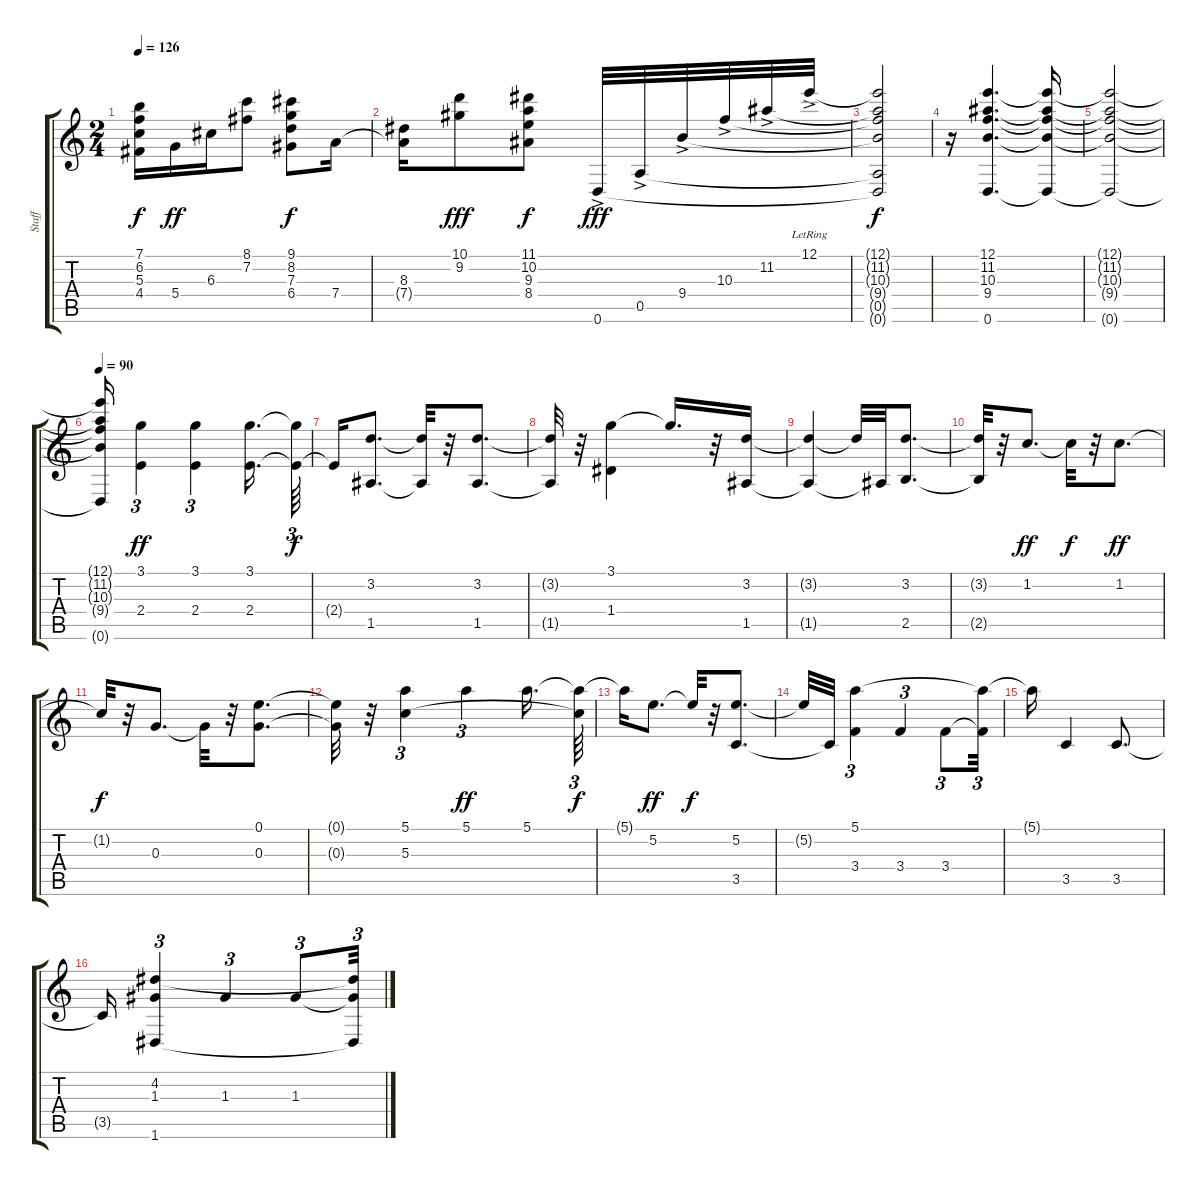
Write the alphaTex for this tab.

\track ("Staff" "Staff") {instrument acousticguitarnylon}
\staff {score tabs}
\tuning (E4 B3 G3 D3 A2 D2) {hide}
\ts (2 4)
\tempo 126
\clef g2
\ks c
(7.1{t} 6.2{t} 5.3{t} 4.4{t}).16{dy f} 5.4.16{dy ff} 6.3.16 (8.1 7.2).8 (9.1 8.2 7.3 6.4).8{dy f} 7.4.16 |
(8.3 7.4{t}).16 (10.1 9.2).8{dy fff} (11.1 10.2 9.3 8.4).8{dy f} 0.6{ac}.32{dy fff} 0.5{ac}.32 9.4{ac}.32 10.3{ac}.32 11.2{ac}.32 12.1{ac lr}.32 |
(12.1{t} 11.2{t} 10.3{t} 9.4{t} 0.5{t} 0.6{t}).2{dy f} |
r.16 (12.1 11.2 10.3 9.4 0.6).4{d} (12.1{t} 11.2{t} 10.3{t} 9.4{t} 0.6{t}).16 |
(12.1{t} 11.2{t} 10.3{t} 9.4{t} 0.6{t}).2 |
\tempo 90
(12.1{t} 11.2{t} 10.3{t} 9.4{t} 0.6{t}).16 (3.1 2.4).4{tu (3 2) dy ff} (3.1 2.4).4{tu (3 2)} (3.1 2.4).16{d} (3.1{t} 2.4{t}).64{tu (3 2) dy f} |
2.4{t}.16 (3.2 1.5).8{d} (3.2{t} 1.5{t}).32 r.32 (3.2 1.5).8{d} |
(3.2{t} 1.5{t}).32 r.32 (3.1 1.4).4 3.1{t}.16{d} r.32 (3.2 1.5).16 |
(3.2{t} 1.5{t}).4 3.2{t}.32 1.5{t}.32 (3.2 2.5).8{d} |
(3.2{t} 2.5{t}).32 r.32 1.2.8{d dy ff} 1.2{t}.32{dy f} r.32 1.2.8{d dy ff} |
1.2{t}.32{dy f} r.32 0.3.8{d} 0.3{t}.32 r.32 (0.1 0.3).8{d} |
(0.1{t} 0.3{t}).32 r.32 (5.1 5.3).4{tu (3 2)} 5.1.4{tu (3 2) dy ff} 5.1.16{d} (5.1{t} 5.3{t}).64{tu (3 2) dy f} |
5.1{t}.16 5.2.8{d dy ff} 5.2{t}.32{dy f} r.32 (5.2 3.5).8{d} |
5.2{t}.32 3.5{t}.32 (5.1 3.4).4{tu (3 2)} 3.4.4{tu (3 2)} 3.4.8{tu (3 2)} (5.1{t} 3.4{t}).32{tu (3 2)} |
5.1{t}.16 3.5.4 3.5.8{d} |
3.5{t}.16 (4.2 1.3 1.6).4{tu (3 2)} 1.3.4{tu (3 2)} 1.3.8{tu (3 2)} (4.2{t} 1.3{t} 1.6{t}).32{tu (3 2)}
